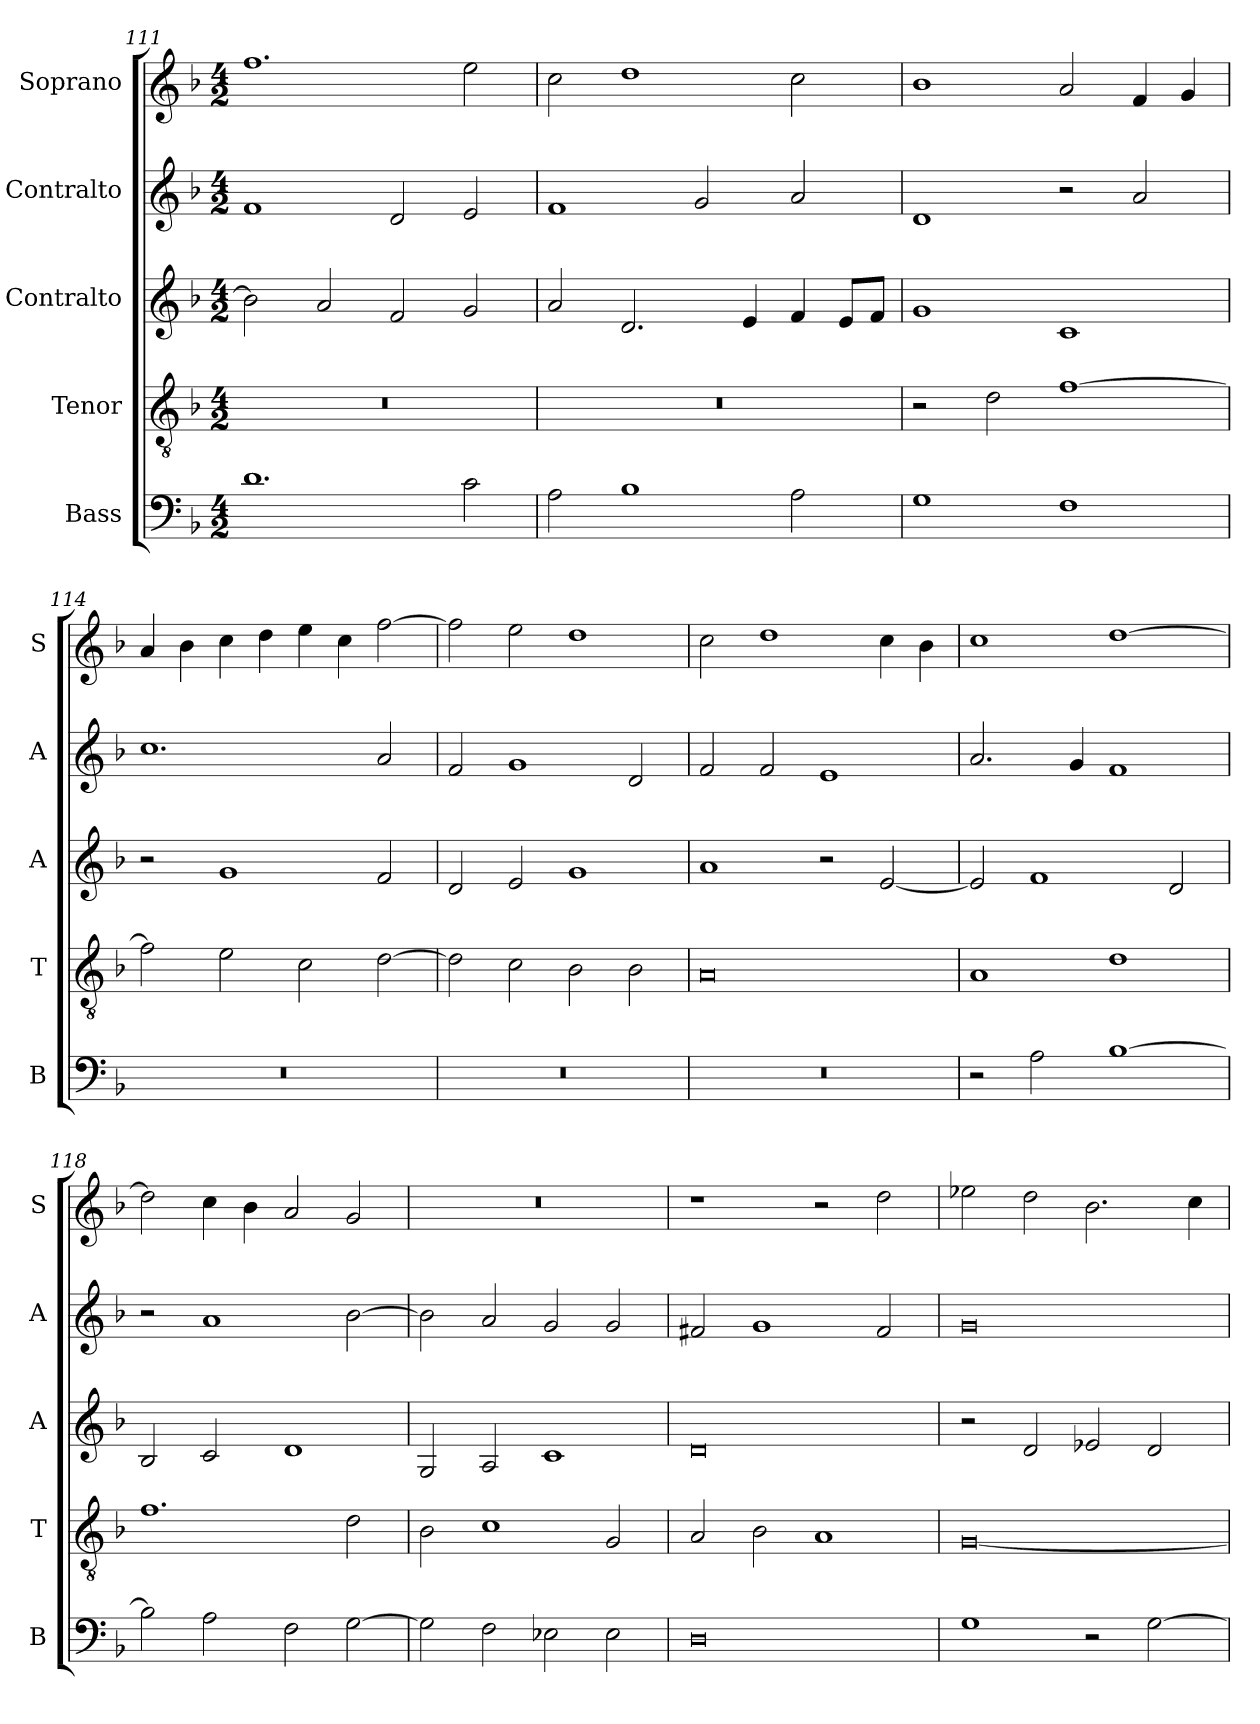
**kern	**kern	**kern	**kern	**kern
*part5	*part4	*part3	*part2	*part1
*staff5	*staff4	*staff3	*staff2	*staff1
*I"Bass	*I"Tenor	*I"Contralto	*I"Contralto	*I"Soprano
*I'B	*I'T	*I'A	*I'A	*I'S
*clefF4	*clefGv2	*clefG2	*clefG2	*clefG2
*k[b-]	*k[b-]	*k[b-]	*k[b-]	*k[b-]
*G:dor	*G:dor	*G:dor	*G:dor	*G:dor
*M4/2	*M4/2	*M4/2	*M4/2	*M4/2
=111	=111	=111	=111	=111
1.d	0r	2b-]	1f	1.ff
.	.	2a	.	.
.	.	2f	2d	.
2c	.	2g	2e	2ee
=112	=112	=112	=112	=112
2A	0r	2a	1f	2cc
1B-	.	2.d	.	1dd
.	.	.	2g	.
.	.	4e	.	.
2A	.	4f	2a	2cc
.	.	8e/L	.	.
.	.	8f/J	.	.
=113	=113	=113	=113	=113
1G	2r	1g	1d	1b-
.	2d	.	.	.
1F	[1f	1c	2r	2a
.	.	.	2a	4f
.	.	.	.	4g
=114	=114	=114	=114	=114
0r	2f]	2r	1.cc	4a
.	.	.	.	4b-
.	2e	1g	.	4cc
.	.	.	.	4dd
.	2c	.	.	4ee
.	.	.	.	4cc
.	[2d	2f	2a	[2ff
=115	=115	=115	=115	=115
0r	2d]	2d	2f	2ff]
.	2c	2e	1g	2ee
.	2B-	1g	.	1dd
.	2B-	.	2d	.
=116	=116	=116	=116	=116
0r	0A	1a	2f	2cc
.	.	.	2f	1dd
.	.	2r	1e	.
.	.	[2e	.	4cc
.	.	.	.	4b-
=117	=117	=117	=117	=117
2r	1A	2e]	2.a	1cc
2A	.	1f	.	.
.	.	.	4g	.
[1B-	1d	.	1f	[1dd
.	.	2d	.	.
=118	=118	=118	=118	=118
2B-]	1.f	2B-	2r	2dd]
2A	.	2c	1a	4cc
.	.	.	.	4b-
2F	.	1d	.	2a
[2G	2d	.	[2b-	2g
=119	=119	=119	=119	=119
2G]	2B-	2G	2b-]	0r
2F	1c	2A	2a	.
2E-X	.	1c	2g	.
2E-	2G	.	2g	.
=120	=120	=120	=120	=120
0D	2A	0d	2f#X	1r
.	2B-	.	1g	.
.	1A	.	.	2r
.	.	.	2f#	2dd
=121	=121	=121	=121	=121
1G	[0G	2r	0g	2ee-X
.	.	2d	.	2dd
2r	.	2e-X	.	2.b-
[2G	.	2d	.	.
.	.	.	.	4cc
=	=	=	=	=
*-	*-	*-	*-	*-
